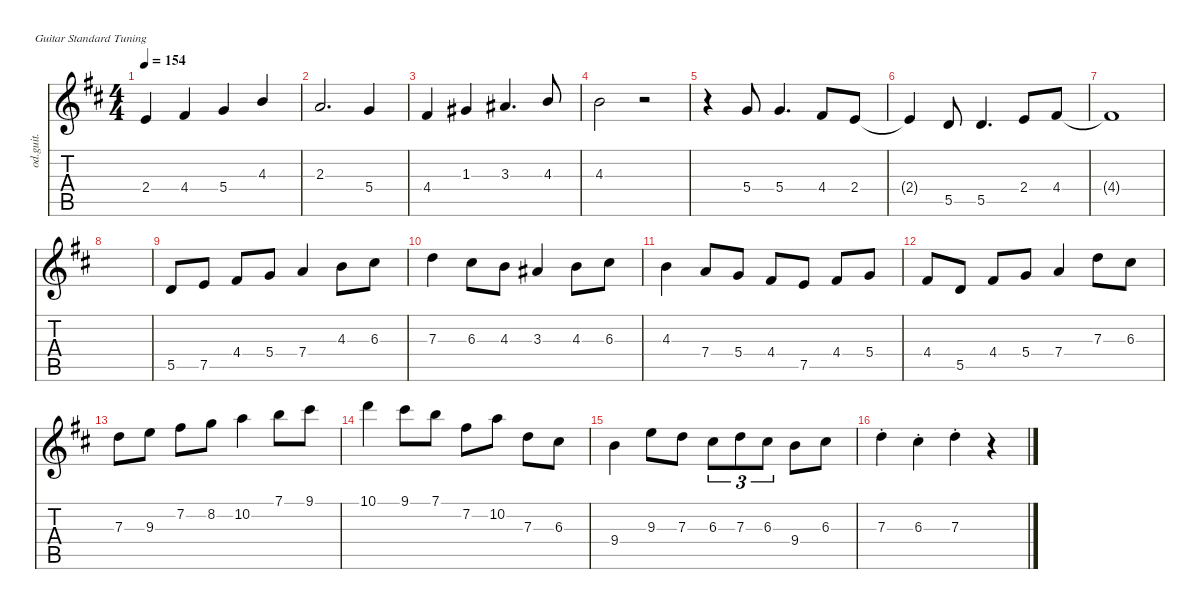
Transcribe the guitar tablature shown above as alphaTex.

\defaultSystemsLayout 4
\hideDynamics
\bracketExtendMode nobrackets
\track ("Overdriven Guitar" "od.guit.") {instrument overdrivenguitar}
\staff {score tabs}
\tuning (E4 B3 G3 D3 A2 E2)
\ts (4 4)
\tempo 154
\clef g2
\ks d
2.4{acc forcenatural}.4{dy mf beam Up} 4.4{acc #}.4{beam Up} 5.4{acc forcenatural}.4{beam Up} 4.3{acc forcenatural}.4{beam Up} |
2.3{acc forcenatural}.2{d beam Up} 5.4{acc forcenatural}.4{beam Up} |
4.4{acc #}.4{beam Up} 1.3{acc #}.4{beam Up} 3.3{acc #}.4{d beam Up} 4.3{acc forcenatural}.8{beam Up} |
4.3{acc forcenatural}.2{beam Down} r.2{beam Down} |
r.4{beam Down} 5.4{acc forcenatural}.8{beam Up} 5.4{acc forcenatural}.4{d beam Up} 4.4{acc #}.8{beam Up} 2.4{acc forcenatural}.8{beam Up} |
2.4{t acc forcenatural}.4{beam Up} 5.5{acc forcenatural}.8{beam Up} 5.5{acc forcenatural}.4{d beam Up} 2.4{acc forcenatural}.8{beam Up} 4.4{acc #}.8{beam Up} |
4.4{t acc #}.1{beam Up} |
|
5.5{acc forcenatural}.8{beam Up} 7.5{acc forcenatural}.8{beam Up} 4.4{acc #}.8{beam Up} 5.4{acc forcenatural}.8{beam Up} 7.4{acc forcenatural}.4{beam Up} 4.3{acc forcenatural}.8{beam Down} 6.3{acc #}.8{beam Down} |
7.3{acc forcenatural}.4{beam Down} 6.3{acc #}.8{beam Down} 4.3{acc forcenatural}.8{beam Down} 3.3{acc #}.4{beam Up} 4.3{acc forcenatural}.8{beam Down} 6.3{acc #}.8{beam Down} |
4.3{acc forcenatural}.4{beam Down} 7.4{acc forcenatural}.8{beam Up} 5.4{acc forcenatural}.8{beam Up} 4.4{acc #}.8{beam Up} 7.5{acc forcenatural}.8{beam Up} 4.4{acc #}.8{beam Up} 5.4{acc forcenatural}.8{beam Up} |
4.4{acc #}.8{beam Up} 5.5{acc forcenatural}.8{beam Up} 4.4{acc #}.8{beam Up} 5.4{acc forcenatural}.8{beam Up} 7.4{acc forcenatural}.4{beam Up} 7.3{acc forcenatural}.8{beam Down} 6.3{acc #}.8{beam Down} |
7.3{acc forcenatural}.8{beam Down} 9.3{acc forcenatural}.8{beam Down} 7.2{acc #}.8{beam Down} 8.2{acc forcenatural}.8{beam Down} 10.2{acc forcenatural}.4{beam Down} 7.1{acc forcenatural}.8{beam Down} 9.1{acc #}.8{beam Down} |
10.1{acc forcenatural}.4{beam Down} 9.1{acc #}.8{beam Down} 7.1{acc forcenatural}.8{beam Down} 7.2{acc #}.8{beam Down} 10.2{acc forcenatural}.8{beam Down} 7.3{acc forcenatural}.8{beam Down} 6.3{acc #}.8{beam Down} |
9.4{acc forcenatural}.4{beam Down} 9.3{acc forcenatural}.8{beam Down} 7.3{acc forcenatural}.8{beam Down} 6.3{acc #}.8{tu (3 2) beam Down} 7.3{acc forcenatural}.8{tu (3 2) beam Down} 6.3{acc #}.8{tu (3 2) beam Down} 9.4{acc forcenatural}.8{beam Down} 6.3{acc #}.8{beam Down} |
7.3{st acc forcenatural}.4{beam Down} 6.3{st acc #}.4{beam Down} 7.3{st acc forcenatural}.4{beam Down} r.4{beam Down}
